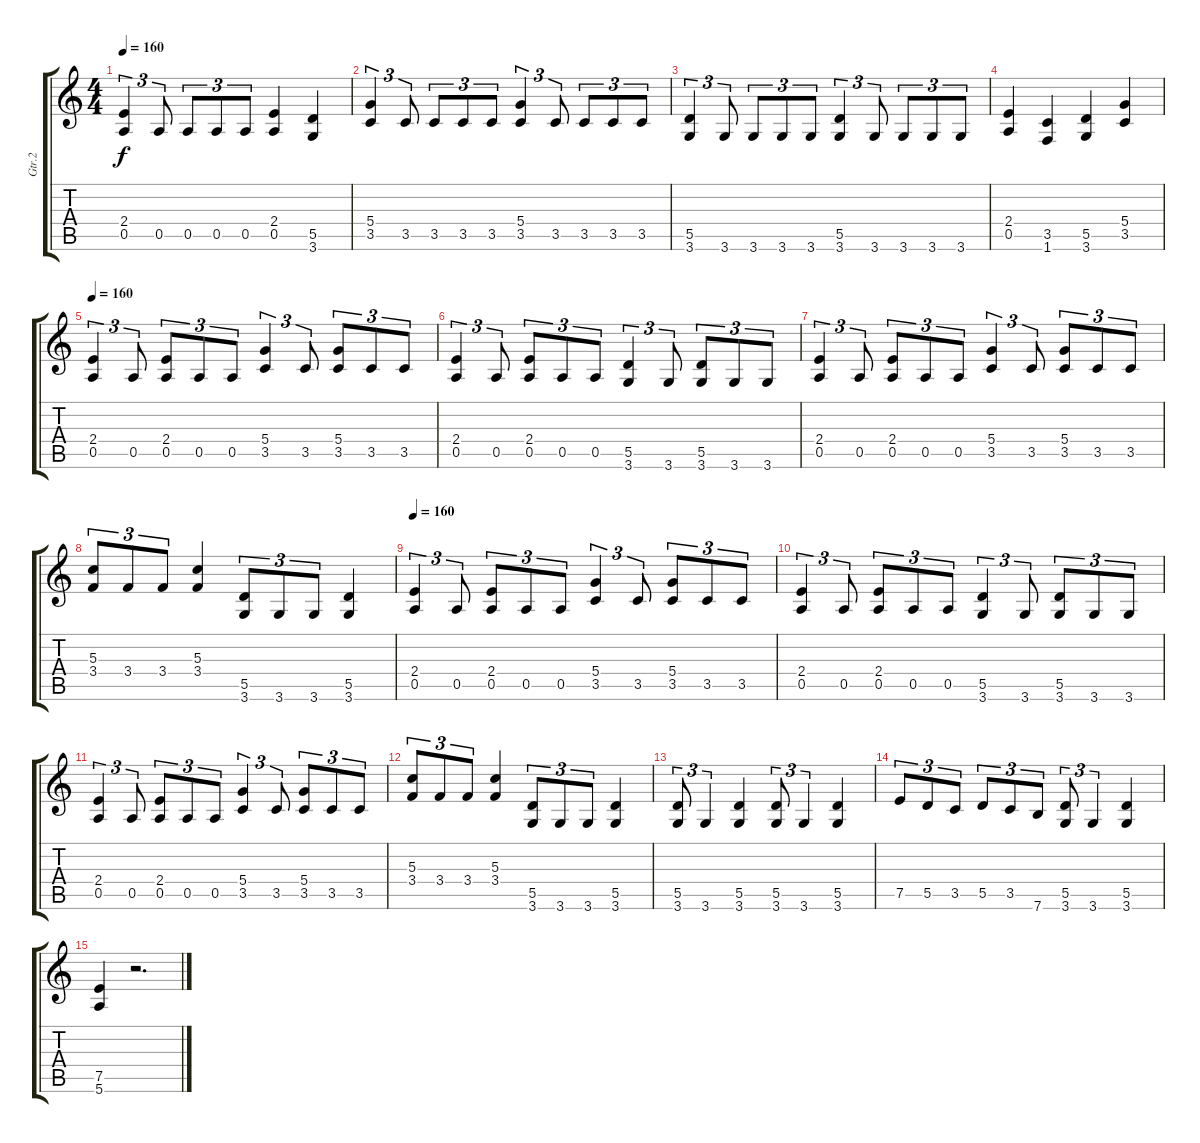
\track ("Gtr.2" "Gtr.2") {instrument distortionguitar}
\staff {score tabs}
\tuning (E4 B3 G3 D3 A2 E2) {hide}
\ts (4 4)
\tempo 160
\clef g2
\ks c
(2.4 0.5).4{tu (3 2) dy f} 0.5.8{tu (3 2)} 0.5.8{tu (3 2)} 0.5.8{tu (3 2)} 0.5.8{tu (3 2)} (2.4 0.5).4 (5.5 3.6).4 |
(5.4 3.5).4{tu (3 2)} 3.5.8{tu (3 2)} 3.5.8{tu (3 2)} 3.5.8{tu (3 2)} 3.5.8{tu (3 2)} (5.4 3.5).4{tu (3 2)} 3.5.8{tu (3 2)} 3.5.8{tu (3 2)} 3.5.8{tu (3 2)} 3.5.8{tu (3 2)} |
(5.5 3.6).4{tu (3 2)} 3.6.8{tu (3 2)} 3.6.8{tu (3 2)} 3.6.8{tu (3 2)} 3.6.8{tu (3 2)} (5.5 3.6).4{tu (3 2)} 3.6.8{tu (3 2)} 3.6.8{tu (3 2)} 3.6.8{tu (3 2)} 3.6.8{tu (3 2)} |
(2.4 0.5).4 (3.5 1.6).4 (5.5 3.6).4 (5.4 3.5).4 |
\tempo 160
(2.4 0.5).4{tu (3 2)} 0.5.8{tu (3 2)} (2.4 0.5).8{tu (3 2)} 0.5.8{tu (3 2)} 0.5.8{tu (3 2)} (5.4 3.5).4{tu (3 2)} 3.5.8{tu (3 2)} (5.4 3.5).8{tu (3 2)} 3.5.8{tu (3 2)} 3.5.8{tu (3 2)} |
(2.4 0.5).4{tu (3 2)} 0.5.8{tu (3 2)} (2.4 0.5).8{tu (3 2)} 0.5.8{tu (3 2)} 0.5.8{tu (3 2)} (5.5 3.6).4{tu (3 2)} 3.6.8{tu (3 2)} (5.5 3.6).8{tu (3 2)} 3.6.8{tu (3 2)} 3.6.8{tu (3 2)} |
(2.4 0.5).4{tu (3 2)} 0.5.8{tu (3 2)} (2.4 0.5).8{tu (3 2)} 0.5.8{tu (3 2)} 0.5.8{tu (3 2)} (5.4 3.5).4{tu (3 2)} 3.5.8{tu (3 2)} (5.4 3.5).8{tu (3 2)} 3.5.8{tu (3 2)} 3.5.8{tu (3 2)} |
(5.3 3.4).8{tu (3 2)} 3.4.8{tu (3 2)} 3.4.8{tu (3 2)} (5.3 3.4).4 (5.5 3.6).8{tu (3 2)} 3.6.8{tu (3 2)} 3.6.8{tu (3 2)} (5.5 3.6).4 |
\tempo 160
(2.4 0.5).4{tu (3 2)} 0.5.8{tu (3 2)} (2.4 0.5).8{tu (3 2)} 0.5.8{tu (3 2)} 0.5.8{tu (3 2)} (5.4 3.5).4{tu (3 2)} 3.5.8{tu (3 2)} (5.4 3.5).8{tu (3 2)} 3.5.8{tu (3 2)} 3.5.8{tu (3 2)} |
(2.4 0.5).4{tu (3 2)} 0.5.8{tu (3 2)} (2.4 0.5).8{tu (3 2)} 0.5.8{tu (3 2)} 0.5.8{tu (3 2)} (5.5 3.6).4{tu (3 2)} 3.6.8{tu (3 2)} (5.5 3.6).8{tu (3 2)} 3.6.8{tu (3 2)} 3.6.8{tu (3 2)} |
(2.4 0.5).4{tu (3 2)} 0.5.8{tu (3 2)} (2.4 0.5).8{tu (3 2)} 0.5.8{tu (3 2)} 0.5.8{tu (3 2)} (5.4 3.5).4{tu (3 2)} 3.5.8{tu (3 2)} (5.4 3.5).8{tu (3 2)} 3.5.8{tu (3 2)} 3.5.8{tu (3 2)} |
(5.3 3.4).8{tu (3 2)} 3.4.8{tu (3 2)} 3.4.8{tu (3 2)} (5.3 3.4).4 (5.5 3.6).8{tu (3 2)} 3.6.8{tu (3 2)} 3.6.8{tu (3 2)} (5.5 3.6).4 |
(5.5 3.6).8{tu (3 2)} 3.6.4{tu (3 2)} (5.5 3.6).4 (5.5 3.6).8{tu (3 2)} 3.6.4{tu (3 2)} (5.5 3.6).4 |
7.5.8{tu (3 2)} 5.5.8{tu (3 2)} 3.5.8{tu (3 2)} 5.5.8{tu (3 2)} 3.5.8{tu (3 2)} 7.6.8{tu (3 2)} (5.5 3.6).8{tu (3 2)} 3.6.4{tu (3 2)} (5.5 3.6).4 |
(7.5 5.6).4 r.2{d}
